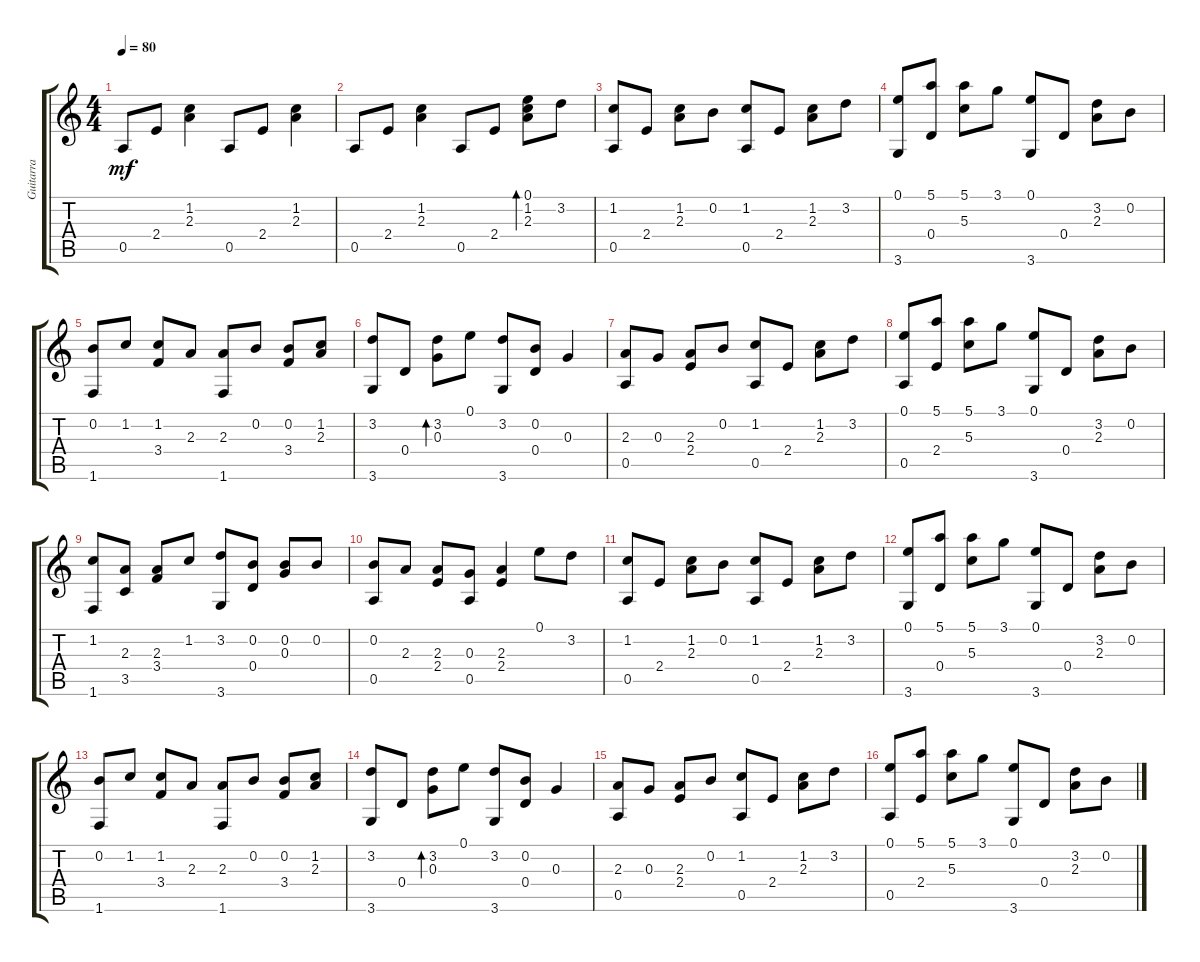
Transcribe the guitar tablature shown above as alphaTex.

\track ("Guitarra" "Guitarra") {instrument acousticguitarnylon}
\staff {score tabs}
\tuning (E4 B3 G3 D3 A2 E2) {hide}
\ts (4 4)
\tempo 80
\clef g2
\ks c
0.5.8{dy mf instrument acousticguitarnylon} 2.4.8 (1.2 2.3).4 0.5.8 2.4.8 (1.2 2.3).4 |
0.5.8 2.4.8 (1.2 2.3).4 0.5.8 2.4.8 (0.1 1.2 2.3).8{bd 60} 3.2.8 |
(1.2 0.5).8 2.4.8 (1.2 2.3).8 0.2.8 (1.2 0.5).8 2.4.8 (1.2 2.3).8 3.2.8 |
(0.1 3.6).8 (5.1 0.4).8 (5.1 5.3).8 3.1.8 (0.1 3.6).8 0.4.8 (3.2 2.3).8 0.2.8 |
(0.2 1.6).8 1.2.8 (1.2 3.4).8 2.3.8 (2.3 1.6).8 0.2.8 (0.2 3.4).8 (1.2 2.3).8 |
(3.2 3.6).8 0.4.8 (3.2 0.3).8{bd 60} 0.1.8 (3.2 3.6).8 (0.2 0.4).8 0.3.4 |
(2.3 0.5).8 0.3.8 (2.3 2.4).8 0.2.8 (1.2 0.5).8 2.4.8 (1.2 2.3).8 3.2.8 |
(0.1 0.5).8 (5.1 2.4).8 (5.1 5.3).8 3.1.8 (0.1 3.6).8 0.4.8 (3.2 2.3).8 0.2.8 |
(1.2 1.6).8 (2.3 3.5).8 (2.3 3.4).8 1.2.8 (3.2 3.6).8 (0.2 0.4).8 (0.2 0.3).8 0.2.8 |
(0.2 0.5).8 2.3.8 (2.3 2.4).8 (0.3 0.5).8 (2.3 2.4).4 0.1.8 3.2.8 |
(1.2 0.5).8 2.4.8 (1.2 2.3).8 0.2.8 (1.2 0.5).8 2.4.8 (1.2 2.3).8 3.2.8 |
(0.1 3.6).8 (5.1 0.4).8 (5.1 5.3).8 3.1.8 (0.1 3.6).8 0.4.8 (3.2 2.3).8 0.2.8 |
(0.2 1.6).8 1.2.8 (1.2 3.4).8 2.3.8 (2.3 1.6).8 0.2.8 (0.2 3.4).8 (1.2 2.3).8 |
(3.2 3.6).8 0.4.8 (3.2 0.3).8{bd 60} 0.1.8 (3.2 3.6).8 (0.2 0.4).8 0.3.4 |
(2.3 0.5).8 0.3.8 (2.3 2.4).8 0.2.8 (1.2 0.5).8 2.4.8 (1.2 2.3).8 3.2.8 |
(0.1 0.5).8 (5.1 2.4).8 (5.1 5.3).8 3.1.8 (0.1 3.6).8 0.4.8 (3.2 2.3).8 0.2.8
